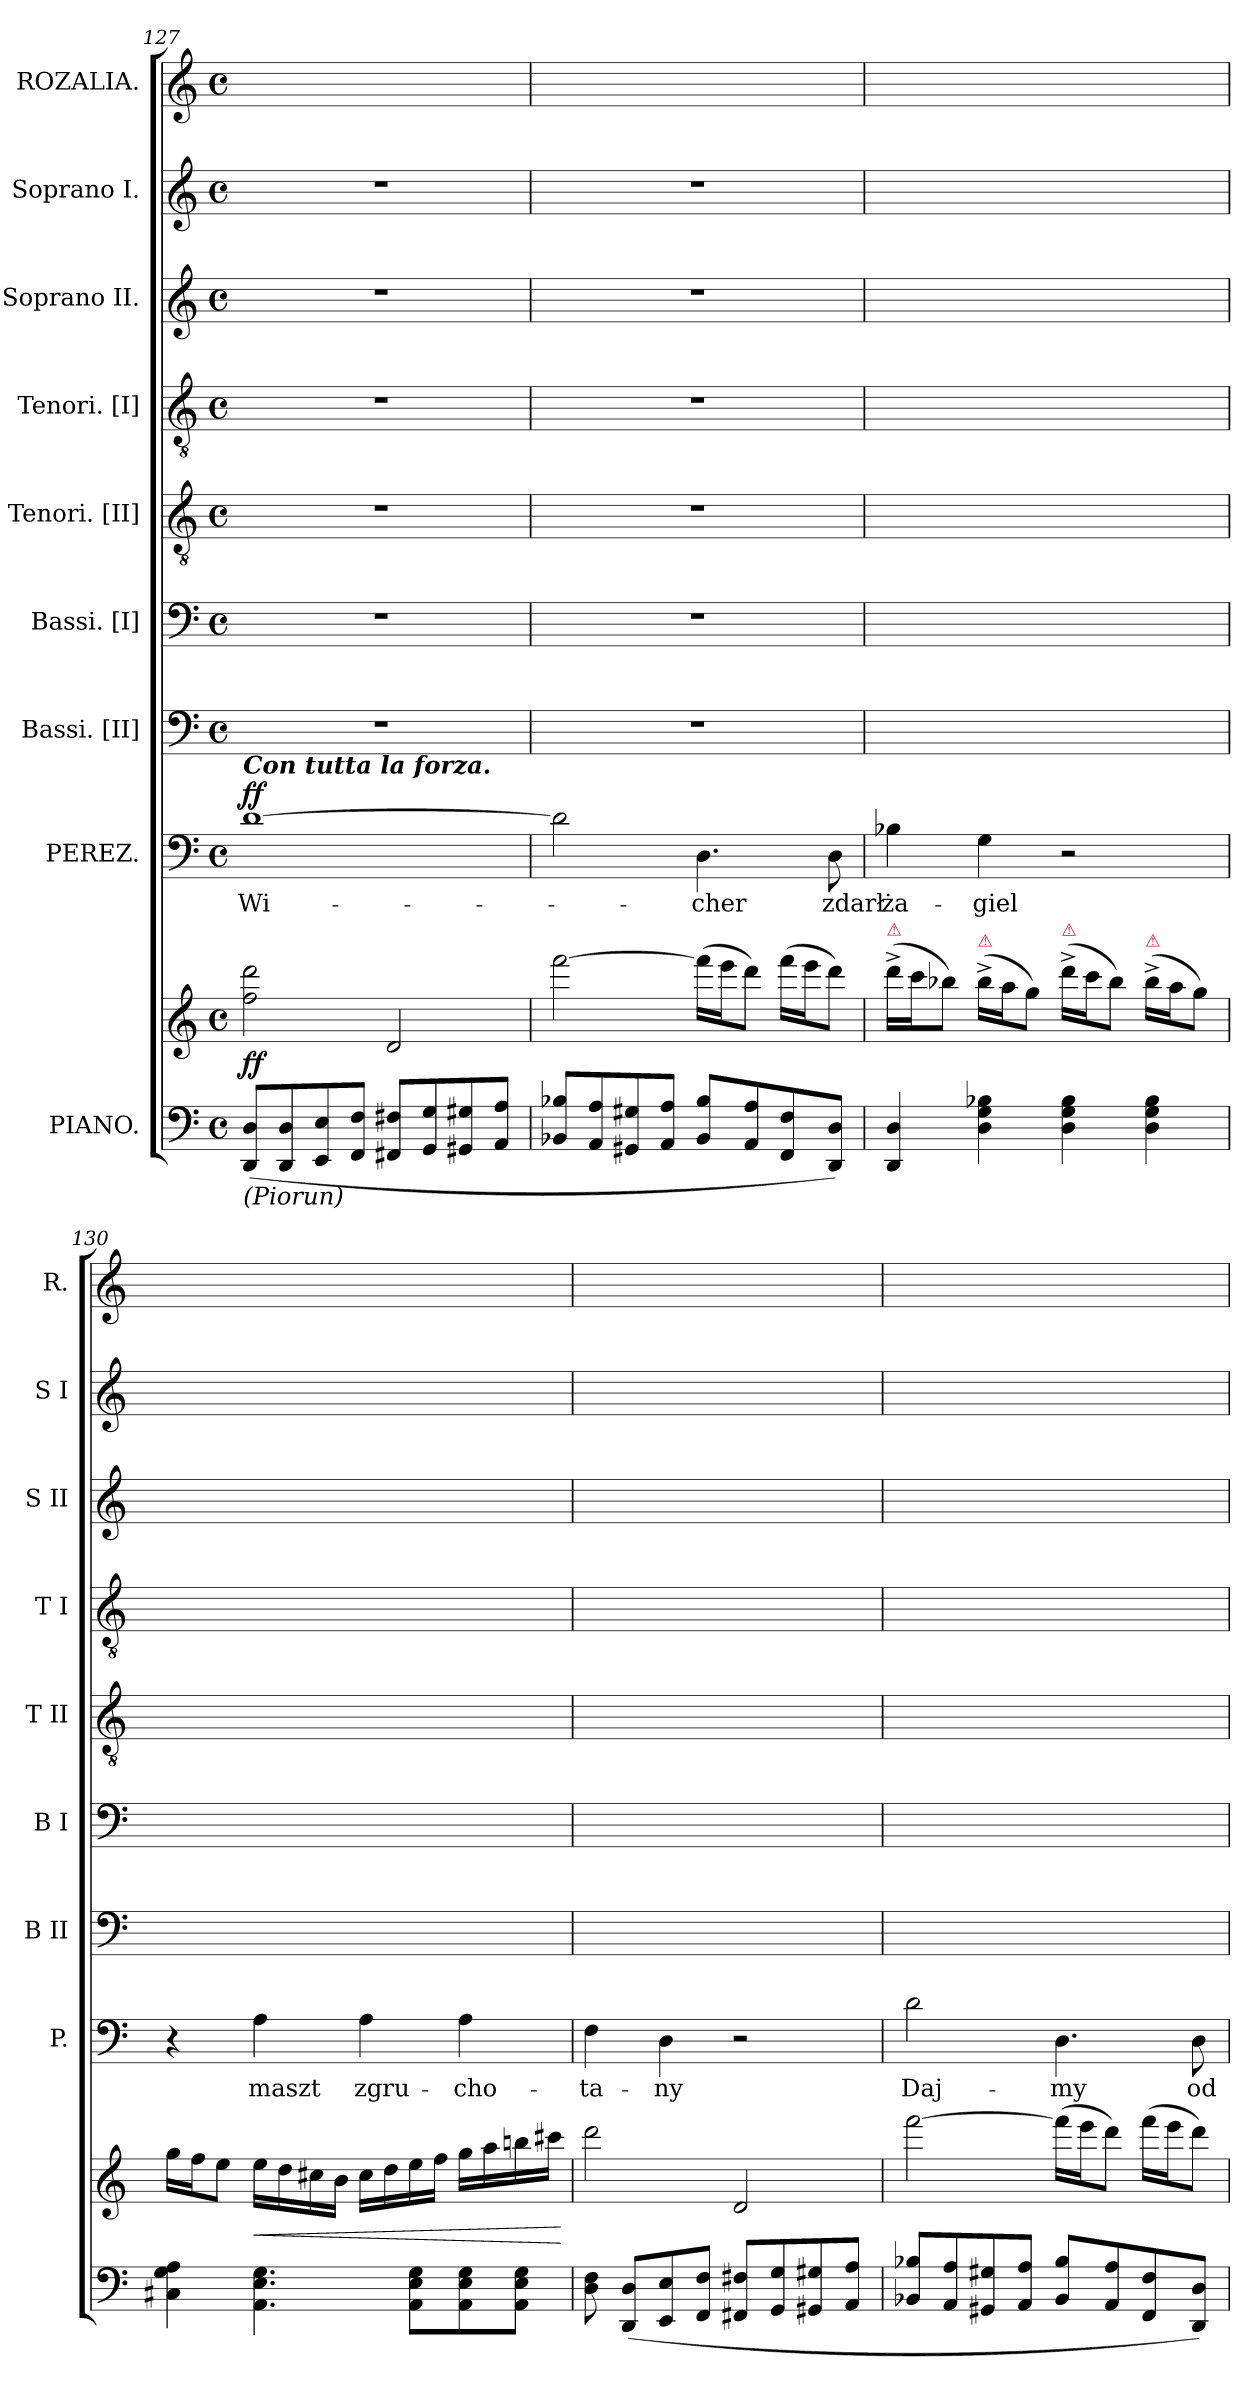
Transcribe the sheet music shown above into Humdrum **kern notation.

**kern	**kern	**dynam	**kern	**text	**dynam	**kern	**kern	**kern	**kern	**kern	**kern	**kern
*part9	*part9	*part9	*part8	*part8	*part8	*part7	*part6	*part5	*part4	*part3	*part2	*part1
*staff10	*staff9	*staff9/10	*staff8	*staff8	*staff8	*staff7	*staff6	*staff5	*staff4	*staff3	*staff2	*staff1
*I"PIANO.	*	*	*I"PEREZ.	*	*	*I"Bassi. [II]	*I"Bassi. [I]	*I"Tenori. [II]	*I"Tenori. [I]	*I"Soprano II.	*I"Soprano I.	*I"ROZALIA.
*	*	*	*I'P.	*	*	*I'B II	*I'B I	*I'T II	*I'T I	*I'S II	*I'S I	*I'R.
*clefF4	*clefG2	*	*clefF4	*	*	*clefF4	*clefF4	*clefGv2	*clefGv2	*clefG2	*clefG2	*clefG2
*k[]	*k[]	*	*k[]	*	*	*k[]	*k[]	*k[]	*k[]	*k[]	*k[]	*k[]
*C:	*C:	*	*C:	*	*	*C:	*C:	*C:	*C:	*C:	*C:	*C:
*M4/4	*M4/4	*	*M4/4	*	*	*M4/4	*M4/4	*M4/4	*M4/4	*M4/4	*M4/4	*M4/4
*met(c)	*met(c)	*	*met(c)	*	*	*met(c)	*met(c)	*met(c)	*met(c)	*met(c)	*met(c)	*met(c)
=127	=127	=127	=127	=127	=127	=127	=127	=127	=127	=127	=127	=127
!	!	!	!LO:TX:a:Bi:t=Con tutta la forza.	!	!	!	!	!	!	!	!	!
!LO:TX:b:i:t=(Piorun)	!	!	!	!	!	!	!	!	!	!	!	!
!	!	!	!	!	!LO:DY:a	!	!	!	!	!	!	!
(>8DD/ 8D/L	2ff\ 2ddd\	ff	[1d	Wi-	ff	1r	1r	1r	1r	1r	1r	1ryy
8DD/ 8D/	.	.	.	.	.	.	.	.	.	.	.	.
8EE/ 8E/	.	.	.	.	.	.	.	.	.	.	.	.
8FF/ 8F/J	.	.	.	.	.	.	.	.	.	.	.	.
8FF#X/ 8F#X/L	2d/	.	.	.	.	.	.	.	.	.	.	.
8GG/ 8G/	.	.	.	.	.	.	.	.	.	.	.	.
8GG#X/ 8G#X/	.	.	.	.	.	.	.	.	.	.	.	.
8AA/ 8A/J	.	.	.	.	.	.	.	.	.	.	.	.
=128	=128	=128	=128	=128	=128	=128	=128	=128	=128	=128	=128	=128
8BB-X/ 8B-X/L	[2fff\	.	2d\]	.	.	1r	1r	1r	1r	1r	1r	1ryy
8AA/ 8A/	.	.	.	.	.	.	.	.	.	.	.	.
8GG#X/ 8G#X/	.	.	.	.	.	.	.	.	.	.	.	.
8AA/ 8A/J	.	.	.	.	.	.	.	.	.	.	.	.
8BB-/ 8B-/L	(>16fff\LL]	.	4.D\	-cher	.	.	.	.	.	.	.	.
.	16eee\J	.	.	.	.	.	.	.	.	.	.	.
8AA/ 8A/	8ddd\J)	.	.	.	.	.	.	.	.	.	.	.
8FF/ 8F/	(>16fff\LL	.	.	.	.	.	.	.	.	.	.	.
.	16eee\J	.	.	.	.	.	.	.	.	.	.	.
8DD/ 8D/J)	8ddd\J)	.	8D\	zdarł	.	.	.	.	.	.	.	.
=129	=129	=129	=129	=129	=129	=129	=129	=129	=129	=129	=129	=129
!	!LO:TX:a:color=crimson:t=⚠	!	!	!	!	!	!	!	!	!	!	!
4DD/ 4D/	(>16ddd^<\LL	.	4B-X\	ża-	.	1ryy	1ryy	1ryy	1ryy	1ryy	1ryy	1ryy
.	16ccc\J	.	.	.	.	.	.	.	.	.	.	.
.	8bb-X\J)	.	.	.	.	.	.	.	.	.	.	.
!	!LO:TX:a:color=crimson:t=⚠	!	!	!	!	!	!	!	!	!	!	!
4D\ 4G\ 4B-X\	(>16bb-^<\LL	.	4G\	-giel	.	.	.	.	.	.	.	.
.	16aa\J	.	.	.	.	.	.	.	.	.	.	.
.	8gg\J)	.	.	.	.	.	.	.	.	.	.	.
!	!LO:TX:a:color=crimson:t=⚠	!	!	!	!	!	!	!	!	!	!	!
4D\ 4G\ 4B-\	(>16ddd^<\LL	.	2r	.	.	.	.	.	.	.	.	.
.	16ccc\J	.	.	.	.	.	.	.	.	.	.	.
.	8bb-\J)	.	.	.	.	.	.	.	.	.	.	.
!	!LO:TX:a:color=crimson:t=⚠	!	!	!	!	!	!	!	!	!	!	!
4D\ 4G\ 4B-\	(>16bb-^<\LL	.	.	.	.	.	.	.	.	.	.	.
.	16aa\J	.	.	.	.	.	.	.	.	.	.	.
.	8gg\J)	.	.	.	.	.	.	.	.	.	.	.
=130	=130	=130	=130	=130	=130	=130	=130	=130	=130	=130	=130	=130
4C#X\ 4G\ 4A\	16gg\LL	.	4r	.	.	1ryy	1ryy	1ryy	1ryy	1ryy	1ryy	1ryy
.	16ff\J	.	.	.	.	.	.	.	.	.	.	.
.	8ee\J	.	.	.	.	.	.	.	.	.	.	.
4.AA\ 4.E\ 4.G\	16ee\LL	<	4A\	maszt	.	.	.	.	.	.	.	.
.	16dd\	.	.	.	.	.	.	.	.	.	.	.
.	16cc#X\	.	.	.	.	.	.	.	.	.	.	.
.	16b\JJ	.	.	.	.	.	.	.	.	.	.	.
.	16cc#\LL	.	4A\	zgru-	.	.	.	.	.	.	.	.
.	16dd\	.	.	.	.	.	.	.	.	.	.	.
8AA\ 8E\ 8G\L	16ee\	.	.	.	.	.	.	.	.	.	.	.
.	16ff\JJ	.	.	.	.	.	.	.	.	.	.	.
8AA\ 8E\ 8G\	16gg\LL	.	4A\	-cho-	.	.	.	.	.	.	.	.
.	16aa\	.	.	.	.	.	.	.	.	.	.	.
8AA\ 8E\ 8G\J	16bbn\	.	.	.	.	.	.	.	.	.	.	.
.	16ccc#X\JJ	.	.	.	.	.	.	.	.	.	.	.
.	.	[	.	.	.	.	.	.	.	.	.	.
=131	=131	=131	=131	=131	=131	=131	=131	=131	=131	=131	=131	=131
8D\ 8F\	2ddd\	.	4F\	-ta-	.	1ryy	1ryy	1ryy	1ryy	1ryy	1ryy	1ryy
(<8DD/ 8D/L	.	.	.	.	.	.	.	.	.	.	.	.
8EE/ 8E/	.	.	4D\	-ny	.	.	.	.	.	.	.	.
8FF/ 8F/J	.	.	.	.	.	.	.	.	.	.	.	.
8FF#X/ 8F#X/L	2d/	.	2r	.	.	.	.	.	.	.	.	.
8GG/ 8G/	.	.	.	.	.	.	.	.	.	.	.	.
8GG#X/ 8G#X/	.	.	.	.	.	.	.	.	.	.	.	.
8AA/ 8A/J	.	.	.	.	.	.	.	.	.	.	.	.
=132	=132	=132	=132	=132	=132	=132	=132	=132	=132	=132	=132	=132
8BB-X/ 8B-X/L	[2fff\	.	2d\	Daj-	.	1ryy	1ryy	1ryy	1ryy	1ryy	1ryy	1ryy
8AA/ 8A/	.	.	.	.	.	.	.	.	.	.	.	.
8GG#X/ 8G#X/	.	.	.	.	.	.	.	.	.	.	.	.
8AA/ 8A/J	.	.	.	.	.	.	.	.	.	.	.	.
8BB-/ 8B-/L	(>16fff\LL]	.	4.D\	-my	.	.	.	.	.	.	.	.
.	16eee\J	.	.	.	.	.	.	.	.	.	.	.
8AA/ 8A/	8ddd\J)	.	.	.	.	.	.	.	.	.	.	.
8FF/ 8F/	(>16fff\LL	.	.	.	.	.	.	.	.	.	.	.
.	16eee\J	.	.	.	.	.	.	.	.	.	.	.
8DD/ 8D/J)	8ddd\J)	.	8D\	od	.	.	.	.	.	.	.	.
=	=	=	=	=	=	=	=	=	=	=	=	=
*-	*-	*-	*-	*-	*-	*-	*-	*-	*-	*-	*-	*-
